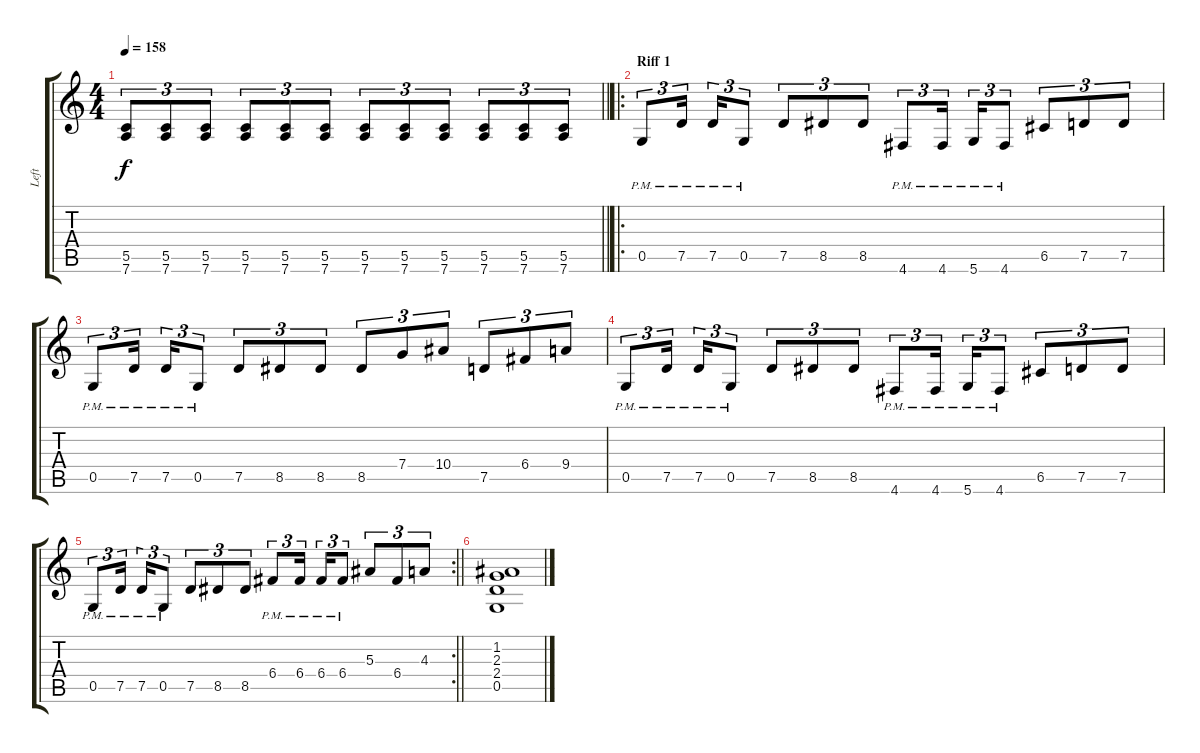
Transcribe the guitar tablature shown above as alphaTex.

\track ("Left" "Left") {instrument distortionguitar}
\staff {score tabs}
\tuning (D4 A3 F3 C3 G2 D2) {hide}
\ts (4 4)
\tempo 158
\clef g2
\barLineRight lightlight
\ks c
(5.5 7.6).8{tu (3 2) dy f} (5.5 7.6).8{tu (3 2)} (5.5 7.6).8{tu (3 2)} (5.5 7.6).8{tu (3 2)} (5.5 7.6).8{tu (3 2)} (5.5 7.6).8{tu (3 2)} (5.5 7.6).8{tu (3 2)} (5.5 7.6).8{tu (3 2)} (5.5 7.6).8{tu (3 2)} (5.5 7.6).8{tu (3 2)} (5.5 7.6).8{tu (3 2)} (5.5 7.6).8{tu (3 2)} |
\ro
\section ("" "Riff 1")
0.5{pm}.8{tu (3 2)} 7.5{pm}.16{tu (3 2) beam splitsecondary} 7.5{pm}.16{tu (3 2)} 0.5{pm}.8{tu (3 2)} 7.5.8{tu (3 2)} 8.5.8{tu (3 2)} 8.5.8{tu (3 2)} 4.6{pm}.8{tu (3 2)} 4.6{pm}.16{tu (3 2) beam splitsecondary} 5.6{pm}.16{tu (3 2)} 4.6{pm}.8{tu (3 2)} 6.5.8{tu (3 2)} 7.5.8{tu (3 2)} 7.5.8{tu (3 2)} |
0.5{pm}.8{tu (3 2)} 7.5{pm}.16{tu (3 2) beam splitsecondary} 7.5{pm}.16{tu (3 2)} 0.5{pm}.8{tu (3 2)} 7.5.8{tu (3 2)} 8.5.8{tu (3 2)} 8.5.8{tu (3 2)} 8.5.8{tu (3 2)} 7.4.8{tu (3 2)} 10.4.8{tu (3 2)} 7.5.8{tu (3 2)} 6.4.8{tu (3 2)} 9.4.8{tu (3 2)} |
0.5{pm}.8{tu (3 2)} 7.5{pm}.16{tu (3 2) beam splitsecondary} 7.5{pm}.16{tu (3 2)} 0.5{pm}.8{tu (3 2)} 7.5.8{tu (3 2)} 8.5.8{tu (3 2)} 8.5.8{tu (3 2)} 4.6{pm}.8{tu (3 2)} 4.6{pm}.16{tu (3 2) beam splitsecondary} 5.6{pm}.16{tu (3 2)} 4.6{pm}.8{tu (3 2)} 6.5.8{tu (3 2)} 7.5.8{tu (3 2)} 7.5.8{tu (3 2)} |
\rc 2
\barLineRight lightlight
0.5{pm}.8{tu (3 2)} 7.5{pm}.16{tu (3 2) beam splitsecondary} 7.5{pm}.16{tu (3 2)} 0.5{pm}.8{tu (3 2)} 7.5.8{tu (3 2)} 8.5.8{tu (3 2)} 8.5.8{tu (3 2)} 6.4{pm}.8{tu (3 2)} 6.4{pm}.16{tu (3 2) beam splitsecondary} 6.4{pm}.16{tu (3 2)} 6.4{pm}.8{tu (3 2)} 5.3.8{tu (3 2)} 6.4.8{tu (3 2)} 4.3.8{tu (3 2)} |
(1.2 2.3 2.4 0.5).1
